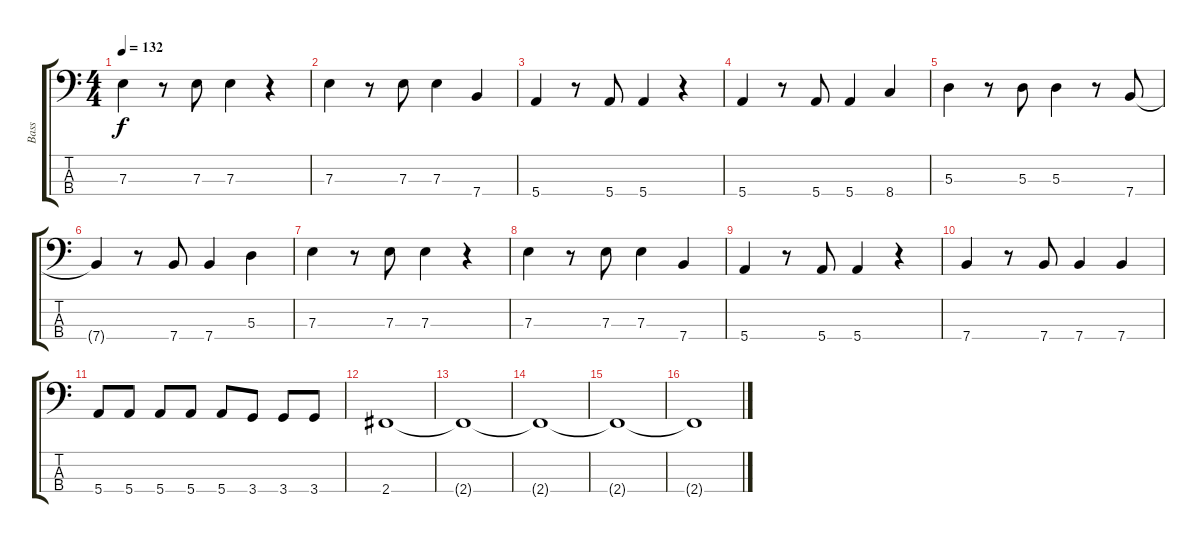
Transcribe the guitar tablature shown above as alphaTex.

\track ("Bass" "Bass") {instrument electricbassfinger}
\staff {score tabs}
\tuning (G2 D2 A1 E1) {hide}
\ts (4 4)
\tempo 132
\clef f4
\ks c
7.3.4{dy f volume 13} r.8 7.3.8 7.3.4 r.4 |
7.3.4 r.8 7.3.8 7.3.4 7.4.4 |
5.4.4 r.8 5.4.8 5.4.4 r.4 |
5.4.4 r.8 5.4.8 5.4.4 8.4.4 |
5.3.4 r.8 5.3.8 5.3.4 r.8 7.4.8 |
7.4{t}.4 r.8 7.4.8 7.4.4 5.3.4 |
7.3.4 r.8 7.3.8 7.3.4 r.4 |
7.3.4 r.8 7.3.8 7.3.4 7.4.4 |
5.4.4 r.8 5.4.8 5.4.4 r.4 |
7.4.4 r.8 7.4.8 7.4.4 7.4.4 |
5.4.8 5.4.8 5.4.8 5.4.8 5.4.8 3.4.8 3.4.8 3.4.8 |
2.4.1 |
2.4{t}.1 |
2.4{t}.1 |
2.4{t}.1 |
2.4{t}.1
